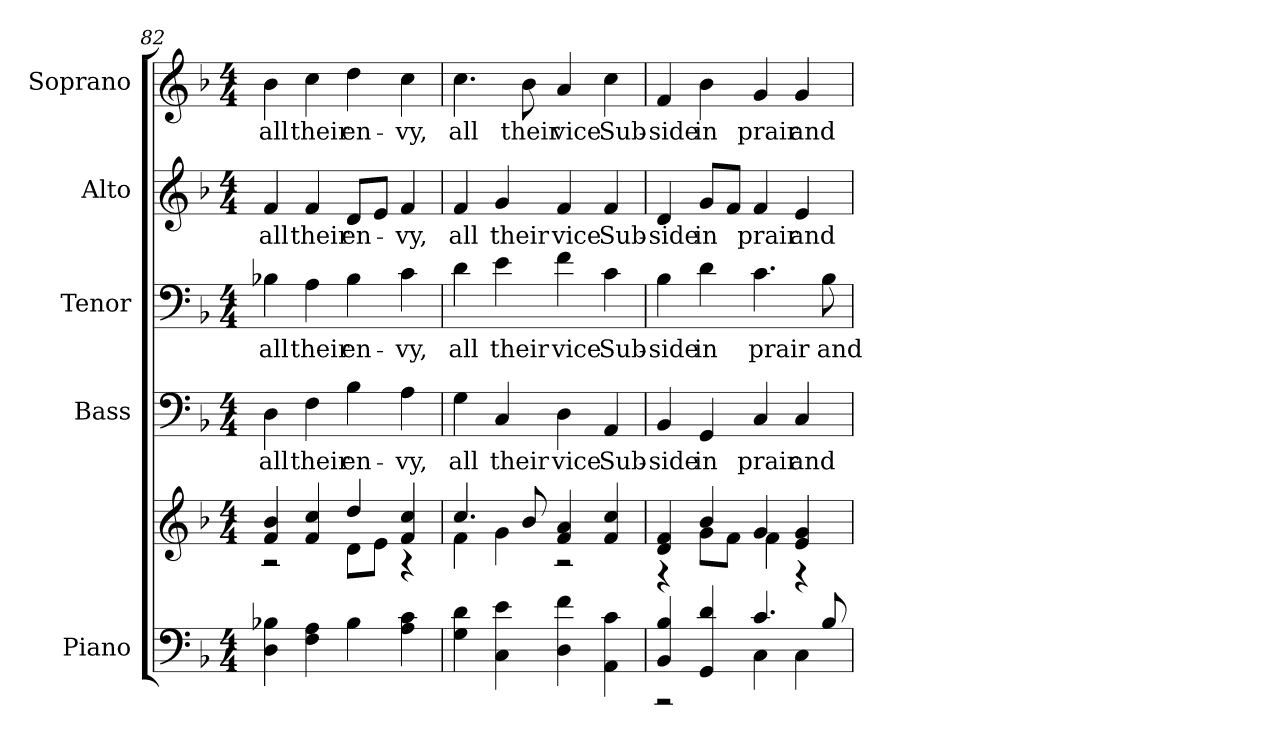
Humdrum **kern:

**kern	**kern	**kern	**text	**kern	**text	**kern	**text	**kern	**text
*part5	*part5	*part4	*part4	*part3	*part3	*part2	*part2	*part1	*part1
*staff6	*staff5	*staff4	*staff4	*staff3	*staff3	*staff2	*staff2	*staff1	*staff1
*I"Piano	*	*I"Bass	*	*I"Tenor	*	*I"Alto	*	*I"Soprano	*
*I'Pno.	*	*I'B.	*	*I'T.	*	*I'A.	*	*I'S.	*
*clefF4	*clefG2	*clefF4	*	*clefF4	*	*clefG2	*	*clefG2	*
*k[b-]	*k[b-]	*k[b-]	*	*k[b-]	*	*k[b-]	*	*k[b-]	*
*F:	*F:	*F:	*	*F:	*	*F:	*	*F:	*
*M4/4	*M4/4	*M4/4	*	*M4/4	*	*M4/4	*	*M4/4	*
=82	=82	=82	=82	=82	=82	=82	=82	=82	=82
*	*^	*	*	*	*	*	*	*	*
!	!	!	!	!LO:LY:b:color=#000000	!	!	!	!	!	!
!	!	!	!	!	!	!LO:LY:b:color=#000000	!	!	!	!
!	!	!	!	!	!	!	!	!LO:LY:b:color=#000000	!	!
!	!	!	!	!	!	!	!	!	!	!LO:LY:b:color=#000000
4Di\ 4B-Xi	4fi/ 4b-i	2r	4Di\	all	4B-Xi\	all	4fi/	all	4b-i\	all
!	!	!	!	!LO:LY:b:color=#000000	!	!	!	!	!	!
!	!	!	!	!	!	!LO:LY:b:color=#000000	!	!	!	!
!	!	!	!	!	!	!	!	!LO:LY:b:color=#000000	!	!
!	!	!	!	!	!	!	!	!	!	!LO:LY:b:color=#000000
4Fi\ 4Ai	4fi/ 4cci	.	4Fi\	their	4Ai\	their	4fi/	their	4cci\	their
!	!	!	!	!LO:LY:b:color=#000000	!	!	!	!	!	!
!	!	!	!	!	!	!LO:LY:b:color=#000000	!	!	!	!
!	!	!	!	!	!	!	!	!LO:LY:b:color=#000000	!	!
!	!	!	!	!	!	!	!	!	!	!LO:LY:b:color=#000000
4B-i\	4ddi/	8di\L	4B-i\	en-	4B-i\	en-	8di/L	en-	4ddi\	en-
.	.	8ei\J	.	.	.	.	8ei/J	.	.	.
!	!	!	!	!LO:LY:b:color=#000000	!	!	!	!	!	!
!	!	!	!	!	!	!LO:LY:b:color=#000000	!	!	!	!
!	!	!	!	!	!	!	!	!LO:LY:b:color=#000000	!	!
!	!	!	!	!	!	!	!	!	!	!LO:LY:b:color=#000000
4Ai\ 4ci	4fi/ 4cci	4r	4Ai\	-vy,	4ci\	-vy,	4fi/	-vy,	4cci\	-vy,
!!LO:PB:g=z
=83	=83	=83	=83	=83	=83	=83	=83	=83	=83	=83
!	!	!	!	!LO:LY:b:color=#000000	!	!	!	!	!	!
!	!	!	!	!	!	!LO:LY:b:color=#000000	!	!	!	!
!	!	!	!	!	!	!	!	!LO:LY:b:color=#000000	!	!
!	!	!	!	!	!	!	!	!	!	!LO:LY:b:color=#000000
4Gi\ 4di	4.cci/	4fi\	4Gi\	all	4di\	all	4fi/	all	4.cci\	all
!	!	!	!	!LO:LY:b:color=#000000	!	!	!	!	!	!
!	!	!	!	!	!	!LO:LY:b:color=#000000	!	!	!	!
!	!	!	!	!	!	!	!	!LO:LY:b:color=#000000	!	!
4Ci\ 4ei	.	4gi\	4Ci/	their	4ei\	their	4gi/	their	.	.
!	!	!	!	!	!	!	!	!	!	!LO:LY:b:color=#000000
.	8b-i/	.	.	.	.	.	.	.	8b-i\	their
!	!	!	!	!LO:LY:b:color=#000000	!	!	!	!	!	!
!	!	!	!	!	!	!LO:LY:b:color=#000000	!	!	!	!
!	!	!	!	!	!	!	!	!LO:LY:b:color=#000000	!	!
!	!	!	!	!	!	!	!	!	!	!LO:LY:b:color=#000000
4Di\ 4fi	4fi/ 4ai	2r	4Di\	vice	4fi\	vice	4fi/	vice	4ai/	vice
!	!	!	!	!LO:LY:b:color=#000000	!	!	!	!	!	!
!	!	!	!	!	!	!LO:LY:b:color=#000000	!	!	!	!
!	!	!	!	!	!	!	!	!LO:LY:b:color=#000000	!	!
!	!	!	!	!	!	!	!	!	!	!LO:LY:b:color=#000000
4AAi\ 4ci	4fi/ 4cci	.	4AAi/	Sub-	4ci\	Sub-	4fi/	Sub-	4cci\	Sub-
=84	=84	=84	=84	=84	=84	=84	=84	=84	=84	=84
*^	*	*	*	*	*	*	*	*	*	*
!	!	!	!	!	!LO:LY:b:color=#000000	!	!	!	!	!	!
!	!	!	!	!	!	!	!LO:LY:b:color=#000000	!	!	!	!
!	!	!	!	!	!	!	!	!	!LO:LY:b:color=#000000	!	!
!	!	!	!	!	!	!	!	!	!	!	!LO:LY:b:color=#000000
4BB-i/ 4B-i	2r	4di/ 4fi	4r	4BB-i/	-side	4B-i\	-side	4di/	-side	4fi/	-side
!	!	!	!	!	!LO:LY:b:color=#000000	!	!	!	!	!	!
!	!	!	!	!	!	!	!LO:LY:b:color=#000000	!	!	!	!
!	!	!	!	!	!	!	!	!	!LO:LY:b:color=#000000	!	!
!	!	!	!	!	!	!	!	!	!	!	!LO:LY:b:color=#000000
4GGi/ 4di	.	4b-i/	8gi\L	4GGi/	in	4di\	in	8gi/L	in	4b-i\	in
.	.	.	8fi\J	.	.	.	.	8fi/J	.	.	.
!	!	!	!	!	!LO:LY:b:color=#000000	!	!	!	!	!	!
!	!	!	!	!	!	!	!LO:LY:b:color=#000000	!	!	!	!
!	!	!	!	!	!	!	!	!	!LO:LY:b:color=#000000	!	!
!	!	!	!	!	!	!	!	!	!	!	!LO:LY:b:color=#000000
4.ci/	4Ci\	4gi/	4fi\	4Ci/	prair	4.ci\	prair	4fi/	prair	4gi/	prair
!	!	!	!	!	!LO:LY:b:color=#000000	!	!	!	!	!	!
!	!	!	!	!	!	!	!	!	!LO:LY:b:color=#000000	!	!
!	!	!	!	!	!	!	!	!	!	!	!LO:LY:b:color=#000000
.	4Ci\	4ei/ 4gi	4r	4Ci/	and	.	.	4ei/	and	4gi/	and
!	!	!	!	!	!	!	!LO:LY:b:color=#000000	!	!	!	!
8B-i/	.	.	.	.	.	8B-i\	and	.	.	.	.
*v	*v	*	*	*	*	*	*	*	*	*	*
*	*v	*v	*	*	*	*	*	*	*	*
=	=	=	=	=	=	=	=	=	=
*-	*-	*-	*-	*-	*-	*-	*-	*-	*-
